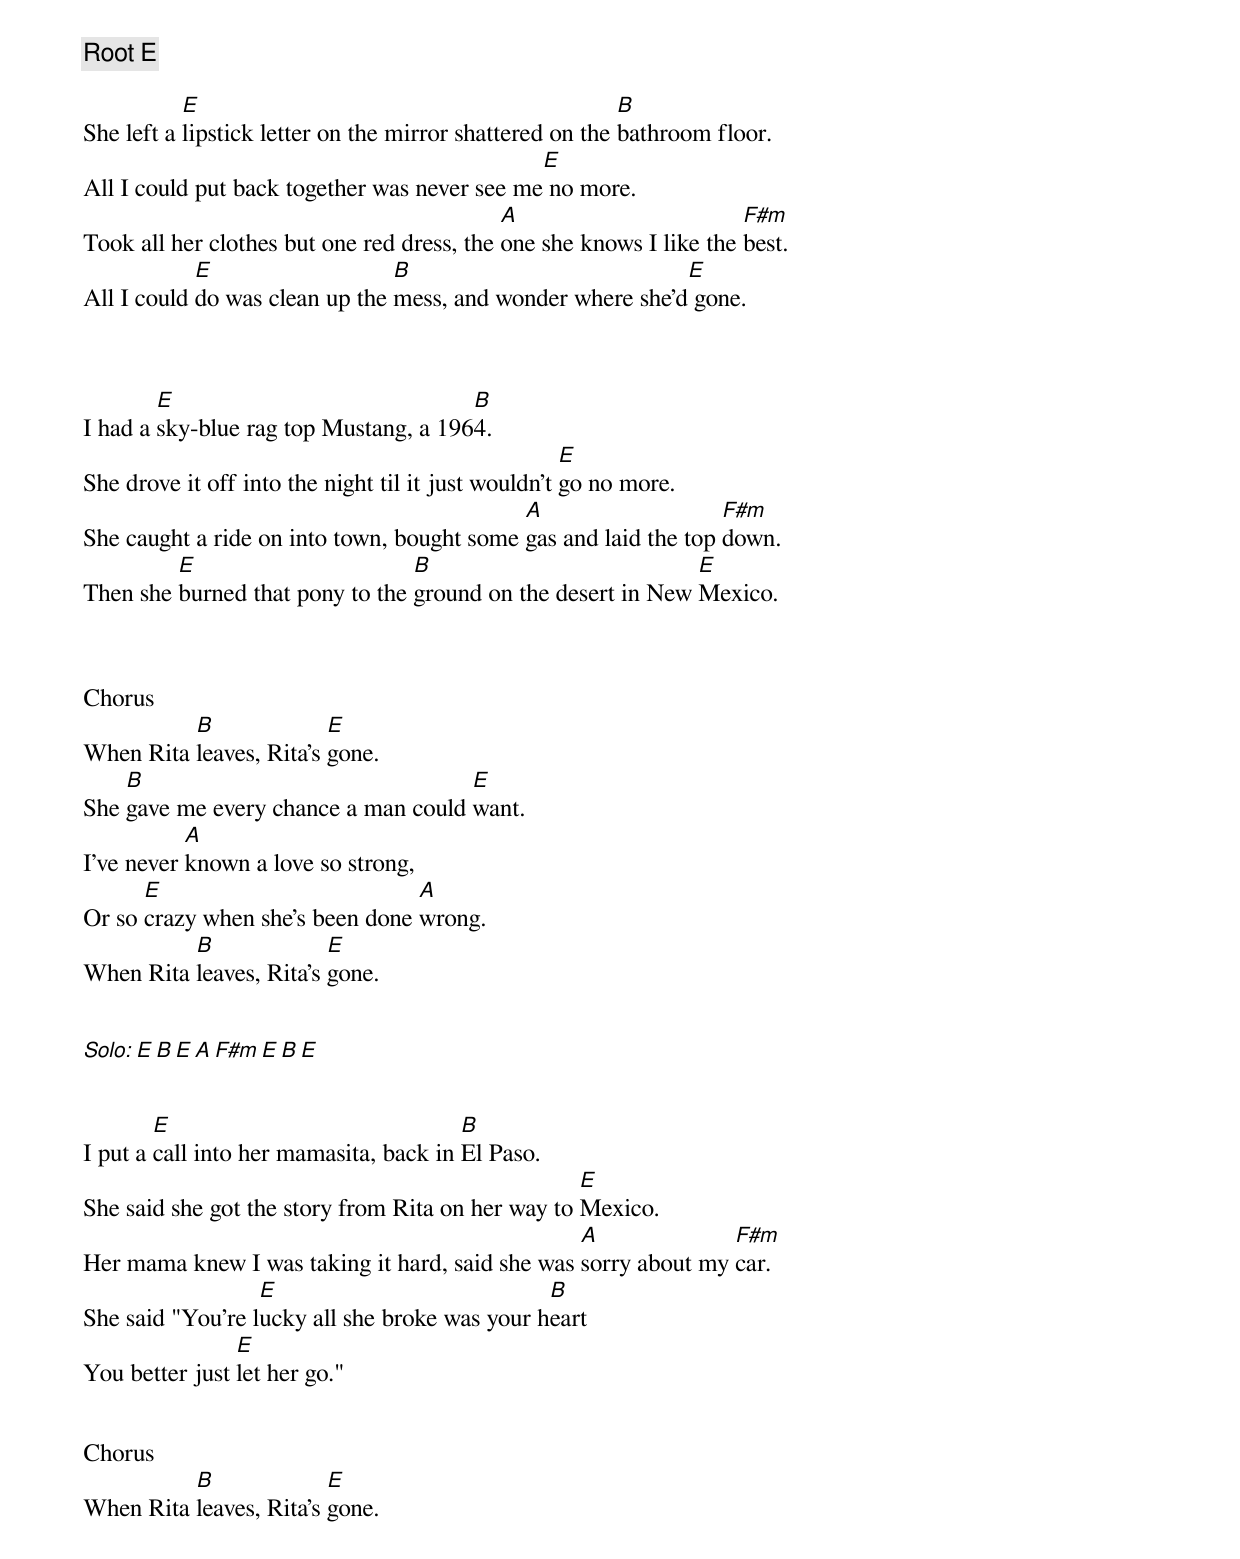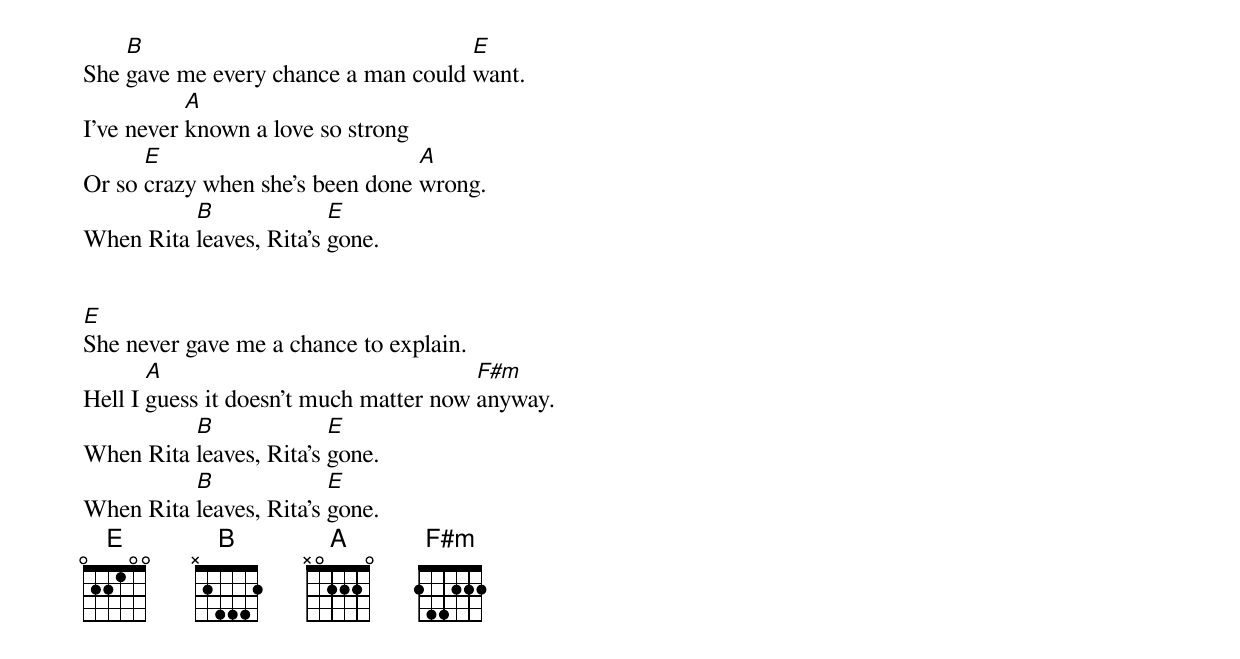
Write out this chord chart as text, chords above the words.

[Root] E

           E                                              B
She left a lipstick letter on the mirror shattered on the bathroom floor.
                                              E
All I could put back together was never see me no more.
                                            A                        F#m
Took all her clothes but one red dress, the one she knows I like the best.
            E                   B                           E
All I could do was clean up the mess, and wonder where she'd gone.



        E                              B
I had a sky-blue rag top Mustang, a 1964.
                                                     E
She drove it off into the night til it just wouldn't go no more.
                                            A                    F#m
She caught a ride on into town, bought some gas and laid the top down.
         E                       B                           E
Then she burned that pony to the ground on the desert in New Mexico.



Chorus
          B              E
When Rita leaves, Rita's gone.
    B                                E
She gave me every chance a man could want.
           A
I've never known a love so strong,
      E                          A
Or so crazy when she's been done wrong.
          B              E
When Rita leaves, Rita's gone.


Solo:  E B E A F#m E B E


        E                               B
I put a call into her mamasita, back in El Paso.
                                                   E
She said she got the story from Rita on her way to Mexico.
                                                 A              F#m
Her mama knew I was taking it hard, said she was sorry about my car.
                  E                            B
She said "You're lucky all she broke was your heart
                E
You better just let her go."


Chorus
          B              E
When Rita leaves, Rita's gone.
    B                                E
She gave me every chance a man could want.
           A
I've never known a love so strong
      E                          A
Or so crazy when she's been done wrong.
          B              E
When Rita leaves, Rita's gone.


E
She never gave me a chance to explain.
       A                                F#m
Hell I guess it doesn't much matter now anyway.
          B              E
When Rita leaves, Rita's gone.
          B              E
When Rita leaves, Rita's gone.
